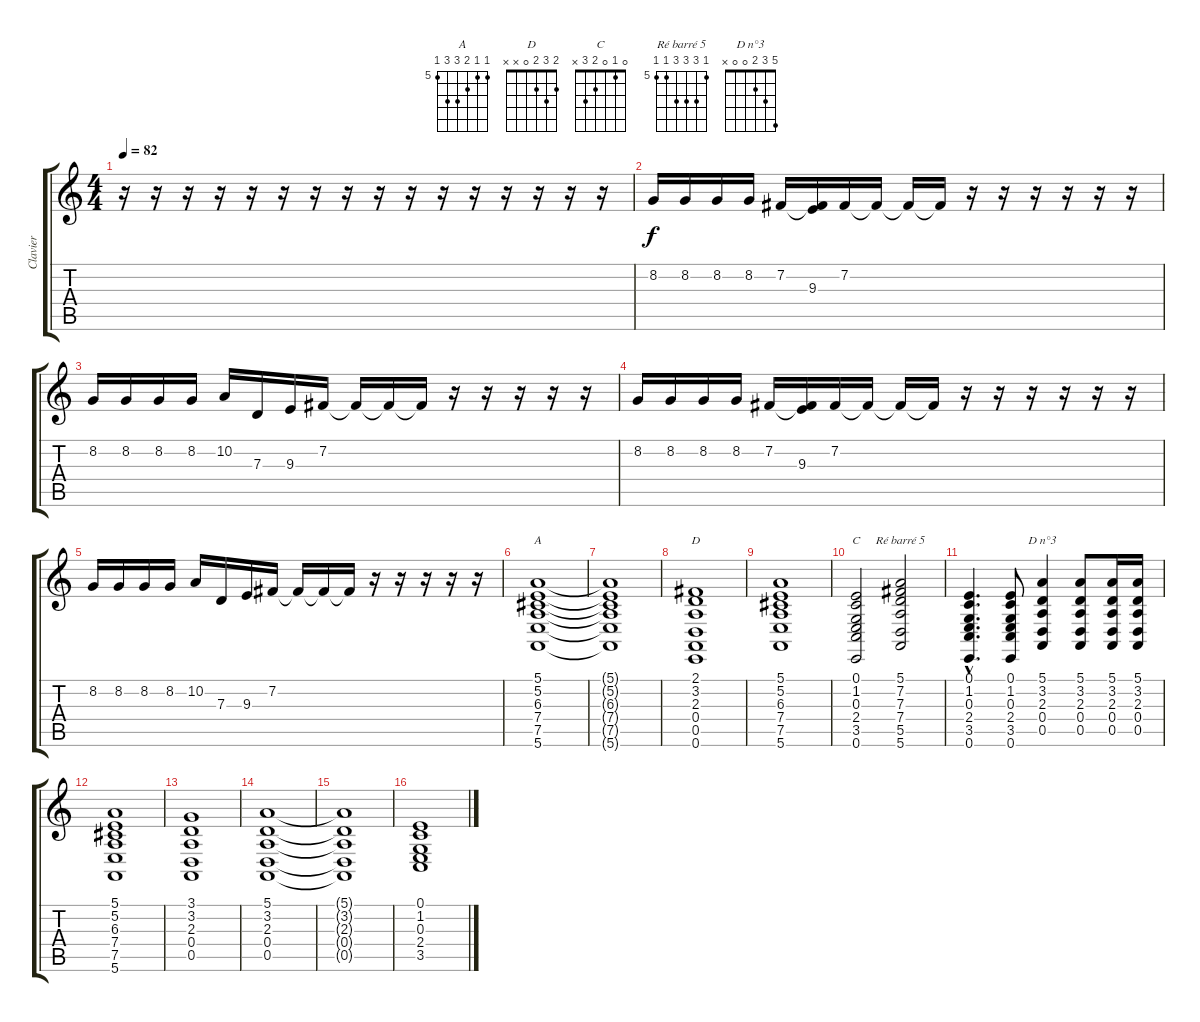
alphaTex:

\track ("Clavier" "Clavier") {instrument stringensemble1}
\staff {score tabs}
\tuning (E4 B3 G3 D3 A2 E2) {hide}
\chord ("A" 5 5 6 7 7 5) {firstfret 5}
\chord ("D" 2 3 2 0 x x)
\chord ("C" 0 1 0 2 3 x)
\chord ("Ré barré 5" 5 7 7 7 5 5) {firstfret 5}
\chord ("D n°3" 5 3 2 0 0 x)
\ts (4 4)
\tempo 82
\clef g2
\ks c
r.16{dy f} r.16 r.16 r.16 r.16 r.16 r.16 r.16 r.16 r.16 r.16 r.16 r.16 r.16 r.16 r.16 |
8.2.16 8.2.16 8.2.16 8.2.16 7.2.16 (7.2{t} 9.3).16 7.2.16 7.2{t}.16 7.2{t}.16 7.2{t}.16 r.16 r.16 r.16 r.16 r.16 r.16 |
8.2.16 8.2.16 8.2.16 8.2.16 10.2.16 7.3.16 9.3.16 7.2.16 7.2{t}.16 7.2{t}.16 7.2{t}.16 r.16 r.16 r.16 r.16 r.16 |
8.2.16 8.2.16 8.2.16 8.2.16 7.2.16 (7.2{t} 9.3).16 7.2.16 7.2{t}.16 7.2{t}.16 7.2{t}.16 r.16 r.16 r.16 r.16 r.16 r.16 |
8.2.16 8.2.16 8.2.16 8.2.16 10.2.16 7.3.16 9.3.16 7.2.16 7.2{t}.16 7.2{t}.16 7.2{t}.16 r.16 r.16 r.16 r.16 r.16 |
(5.1 5.2 6.3 7.4 7.5 5.6).1{ch "A"} |
(5.1{t} 5.2{t} 6.3{t} 7.4{t} 7.5{t} 5.6{t}).1 |
(2.1 3.2 2.3 0.4 0.5 0.6).1{ch "D"} |
(5.1 5.2 6.3 7.4 7.5 5.6).1 |
(0.1 1.2 0.3 2.4 3.5 0.6).2{ch "C"} (5.1 7.2 7.3 7.4 5.5 5.6).2{ch "Ré barré 5"} |
(0.1{hac} 1.2{hac} 0.3{hac} 2.4{hac} 3.5{hac} 0.6{hac}).4{d} (0.1 1.2 0.3 2.4 3.5 0.6).8 (5.1 3.2 2.3 0.4 0.5).4{ch "D n°3"} (5.1 3.2 2.3 0.4 0.5).8 (5.1 3.2 2.3 0.4 0.5).16 (5.1 3.2 2.3 0.4 0.5).16 |
(5.1 5.2 6.3 7.4 7.5 5.6).1 |
(3.1 3.2 2.3 0.4 0.5).1 |
(5.1 3.2 2.3 0.4 0.5).1 |
(5.1{t} 3.2{t} 2.3{t} 0.4{t} 0.5{t}).1 |
(0.1 1.2 0.3 2.4 3.5).1
